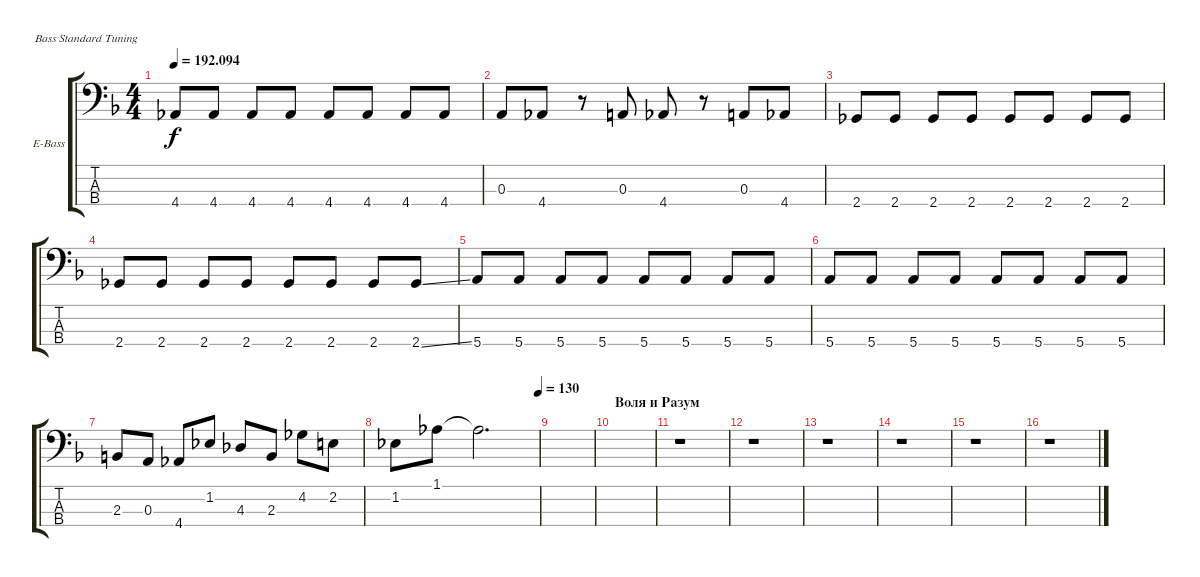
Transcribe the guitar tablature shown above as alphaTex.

\bracketExtendMode groupsimilarinstruments
\firstSystemTrackNameOrientation horizontal
\otherSystemsTrackNameOrientation horizontal
\track ("Алексей Харьков" "E-Bass") {instrument electricbasspick}
\staff {score tabs}
\tuning (G2 D2 A1 E1)
\ts (4 4)
\tempo
192.094
\accidentals auto
\clef f4
\ottava regular
\simile none
\ks f
4.4.8{dy f} 4.4.8 4.4.8 4.4.8 4.4.8 4.4.8 4.4.8 4.4.8 |
0.3.8 4.4.8 r.8 0.3.8 4.4.8 r.8 0.3.8 4.4.8 |
2.4.8 2.4.8 2.4.8 2.4.8 2.4.8 2.4.8 2.4.8 2.4.8 |
2.4.8 2.4.8 2.4.8 2.4.8 2.4.8 2.4.8 2.4.8 2.4{ss}.8 |
5.4.8 5.4.8 5.4.8 5.4.8 5.4.8 5.4.8 5.4.8 5.4.8 |
5.4.8 5.4.8 5.4.8 5.4.8 5.4.8 5.4.8 5.4.8 5.4.8 |
2.3.8 0.3.8 4.4.8 1.2.8 4.3.8 2.3.8 4.2.8 2.2.8 |
\tempo (130 1)
1.2.8 1.1.8 1.1{t}.2{d} |
|
\section ("" "Воля и Разум")
|
r.1 |
r.1 |
r.1 |
r.1 |
r.1 |
r.1
